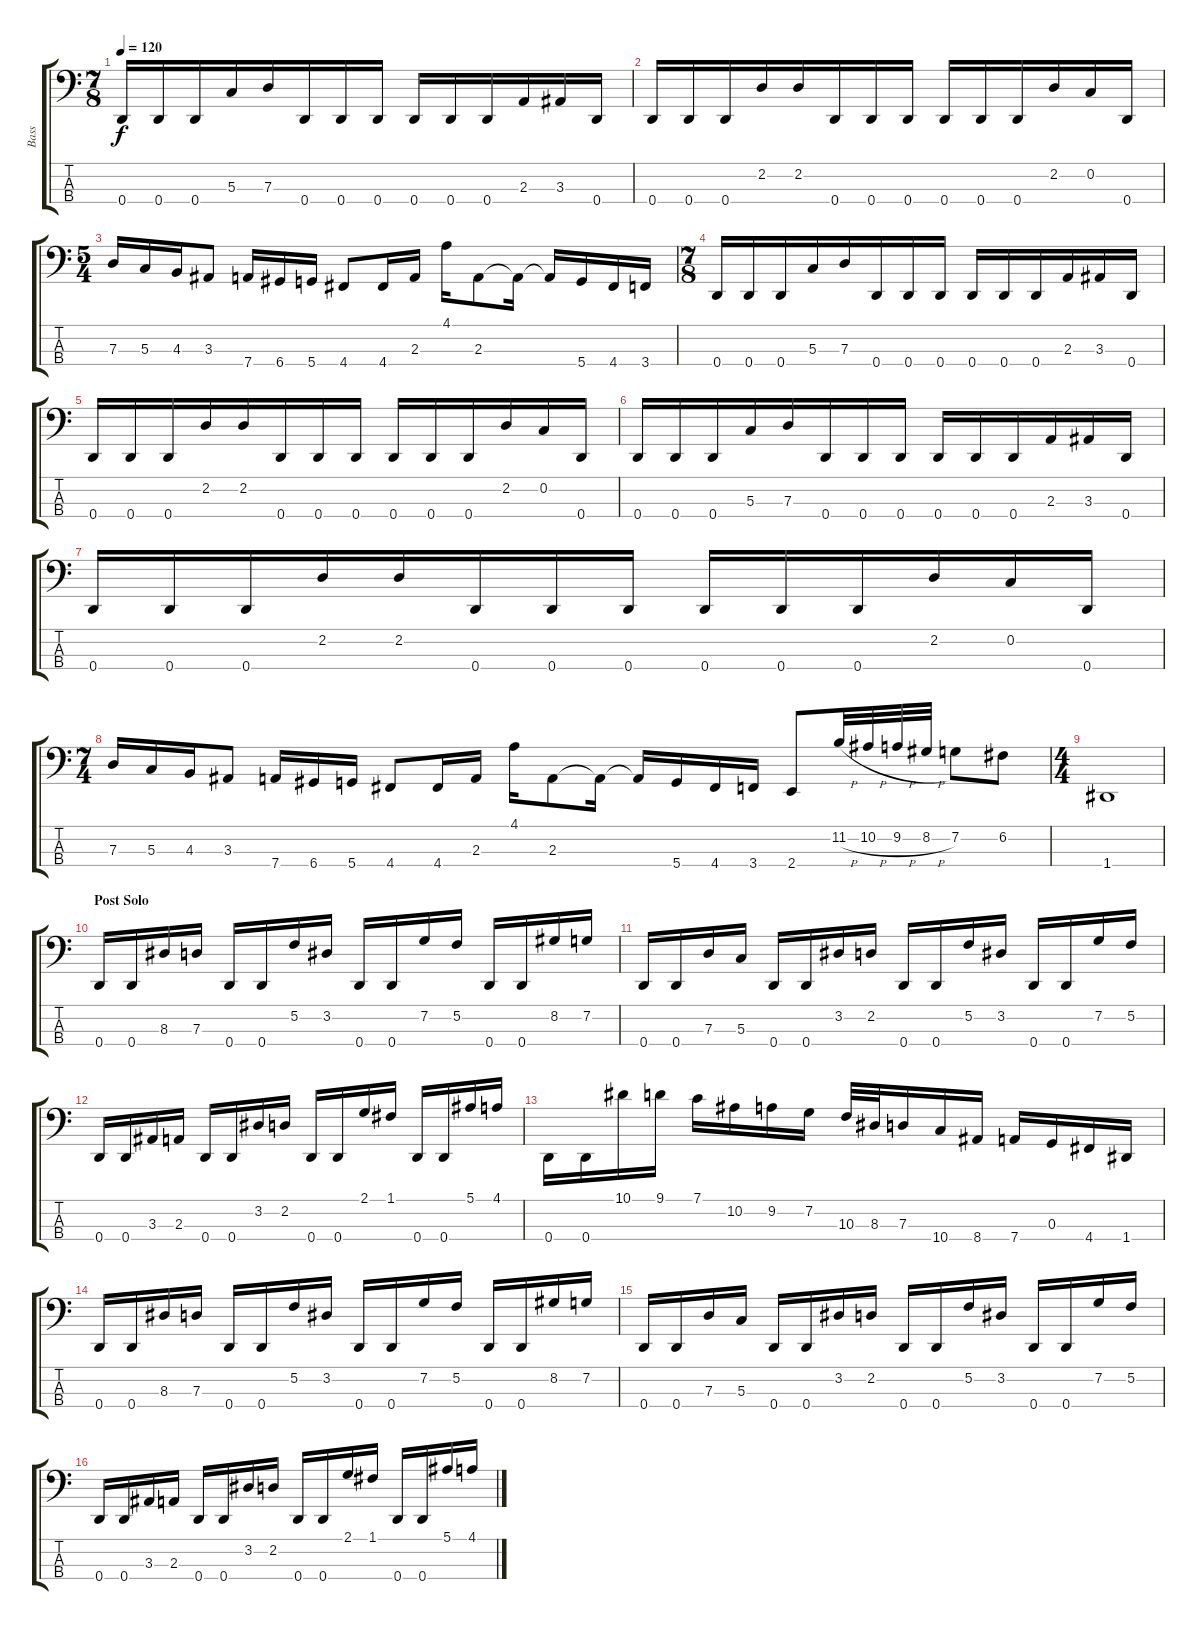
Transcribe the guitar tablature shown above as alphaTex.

\track ("Bass" "Bass") {instrument electricbassfinger}
\staff {score tabs}
\tuning (F2 C2 G1 D1) {hide}
\ts (7 8)
\tempo 120
\clef f4
\ks c
0.4.16{dy f} 0.4.16 0.4.16 5.3.16 7.3.16 0.4.16 0.4.16 0.4.16 0.4.16 0.4.16 0.4.16 2.3.16 3.3.16 0.4.16 |
0.4.16 0.4.16 0.4.16 2.2.16 2.2.16 0.4.16 0.4.16 0.4.16 0.4.16 0.4.16 0.4.16 2.2.16 0.2.16 0.4.16 |
\ts (5 4)
7.3.16 5.3.16 4.3.16 3.3.8 7.4.16 6.4.16 5.4.16 4.4.8 4.4.16 2.3.16 4.1.16 2.3.8 2.3{t}.16 2.3{t}.16 5.4.16 4.4.16 3.4.16 |
\ts (7 8)
0.4.16 0.4.16 0.4.16 5.3.16 7.3.16 0.4.16 0.4.16 0.4.16 0.4.16 0.4.16 0.4.16 2.3.16 3.3.16 0.4.16 |
0.4.16 0.4.16 0.4.16 2.2.16 2.2.16 0.4.16 0.4.16 0.4.16 0.4.16 0.4.16 0.4.16 2.2.16 0.2.16 0.4.16 |
0.4.16 0.4.16 0.4.16 5.3.16 7.3.16 0.4.16 0.4.16 0.4.16 0.4.16 0.4.16 0.4.16 2.3.16 3.3.16 0.4.16 |
0.4.16 0.4.16 0.4.16 2.2.16 2.2.16 0.4.16 0.4.16 0.4.16 0.4.16 0.4.16 0.4.16 2.2.16 0.2.16 0.4.16 |
\ts (7 4)
7.3.16 5.3.16 4.3.16 3.3.8 7.4.16 6.4.16 5.4.16 4.4.8 4.4.16 2.3.16 4.1.16 2.3.8 2.3{t}.16 2.3{t}.16 5.4.16 4.4.16 3.4.16 2.4.8 11.2{h}.32 10.2{h}.32 9.2{h}.32 8.2{h}.32 7.2.8 6.2.8 |
\ts (4 4)
1.4.1 |
\section ("" "Post Solo")
0.4.16 0.4.16 8.3.16 7.3.16 0.4.16 0.4.16 5.2.16 3.2.16 0.4.16 0.4.16 7.2.16 5.2.16 0.4.16 0.4.16 8.2.16 7.2.16 |
0.4.16 0.4.16 7.3.16 5.3.16 0.4.16 0.4.16 3.2.16 2.2.16 0.4.16 0.4.16 5.2.16 3.2.16 0.4.16 0.4.16 7.2.16 5.2.16 |
0.4.16 0.4.16 3.3.16 2.3.16 0.4.16 0.4.16 3.2.16 2.2.16 0.4.16 0.4.16 2.1.16 1.1.16 0.4.16 0.4.16 5.1.16 4.1.16 |
0.4.16 0.4.16 10.1.16 9.1.16 7.1.16 10.2.16 9.2.16 7.2.16 10.3.32 8.3.32 7.3.16 10.4.16 8.4.16 7.4.16 0.3.16 4.4.16 1.4.16 |
0.4.16 0.4.16 8.3.16 7.3.16 0.4.16 0.4.16 5.2.16 3.2.16 0.4.16 0.4.16 7.2.16 5.2.16 0.4.16 0.4.16 8.2.16 7.2.16 |
0.4.16 0.4.16 7.3.16 5.3.16 0.4.16 0.4.16 3.2.16 2.2.16 0.4.16 0.4.16 5.2.16 3.2.16 0.4.16 0.4.16 7.2.16 5.2.16 |
0.4.16 0.4.16 3.3.16 2.3.16 0.4.16 0.4.16 3.2.16 2.2.16 0.4.16 0.4.16 2.1.16 1.1.16 0.4.16 0.4.16 5.1.16 4.1.16
